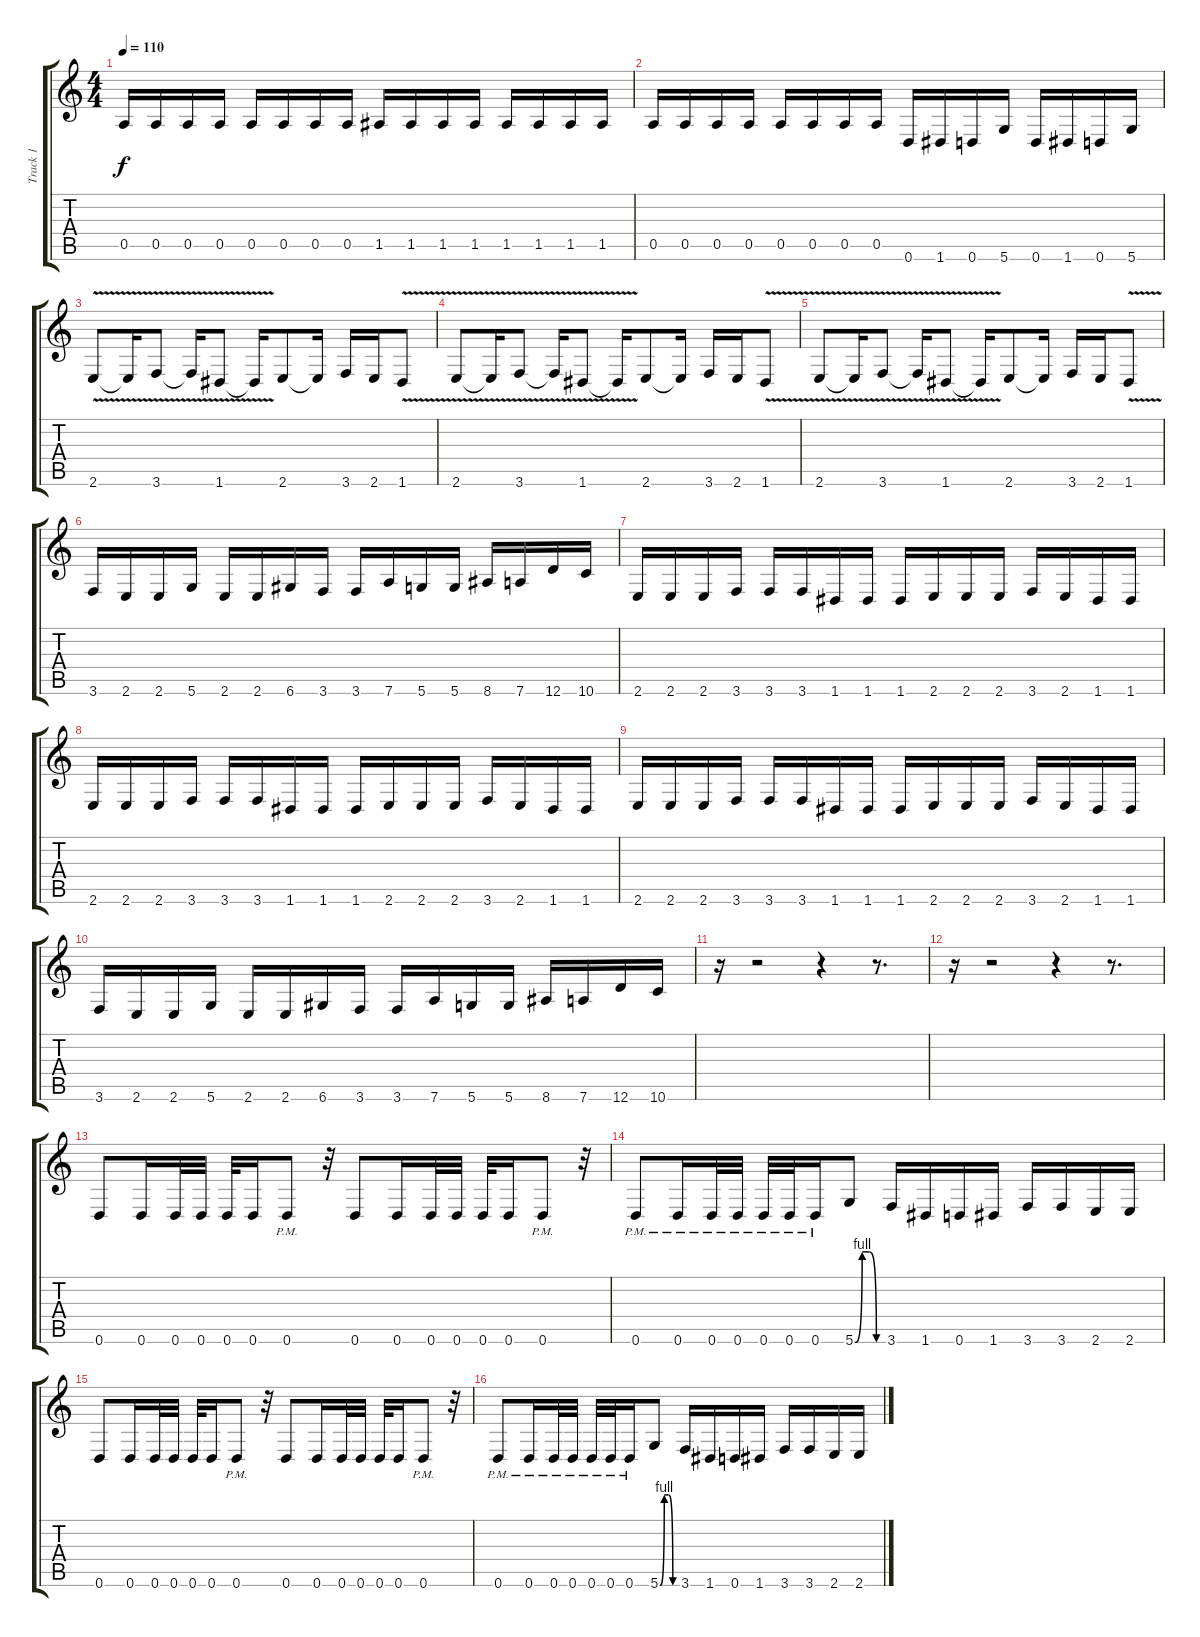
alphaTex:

\track ("Track 1" "Track 1") {instrument distortionguitar}
\staff {score tabs}
\tuning (E4 B3 G3 D3 A2 D2) {hide}
\ts (4 4)
\tempo 110
\clef g2
\ks c
0.5.16{dy f} 0.5.16 0.5.16 0.5.16 0.5.16 0.5.16 0.5.16 0.5.16 1.5.16 1.5.16 1.5.16 1.5.16 1.5.16 1.5.16 1.5.16 1.5.16 |
0.5.16 0.5.16 0.5.16 0.5.16 0.5.16 0.5.16 0.5.16 0.5.16 0.6.16 1.6.16 0.6.16 5.6.16 0.6.16 1.6.16 0.6.16 5.6.16 |
2.6{v}.8 2.6{v t}.16 3.6{v}.8 3.6{v t}.16 1.6{v}.8 1.6{v t}.16 2.6.8 2.6{t}.16 3.6.16 2.6.16 1.6{v}.8 |
2.6{v}.8 2.6{v t}.16 3.6{v}.8 3.6{v t}.16 1.6{v}.8 1.6{v t}.16 2.6.8 2.6{t}.16 3.6.16 2.6.16 1.6{v}.8 |
2.6{v}.8 2.6{v t}.16 3.6{v}.8 3.6{v t}.16 1.6{v}.8 1.6{v t}.16 2.6.8 2.6{t}.16 3.6.16 2.6.16 1.6{v}.8 |
3.6.16 2.6.16 2.6.16 5.6.16 2.6.16 2.6.16 6.6.16 3.6.16 3.6.16 7.6.16 5.6.16 5.6.16 8.6.16 7.6.16 12.6.16 10.6.16 |
2.6.16 2.6.16 2.6.16 3.6.16 3.6.16 3.6.16 1.6.16 1.6.16 1.6.16 2.6.16 2.6.16 2.6.16 3.6.16 2.6.16 1.6.16 1.6.16 |
2.6.16 2.6.16 2.6.16 3.6.16 3.6.16 3.6.16 1.6.16 1.6.16 1.6.16 2.6.16 2.6.16 2.6.16 3.6.16 2.6.16 1.6.16 1.6.16 |
2.6.16 2.6.16 2.6.16 3.6.16 3.6.16 3.6.16 1.6.16 1.6.16 1.6.16 2.6.16 2.6.16 2.6.16 3.6.16 2.6.16 1.6.16 1.6.16 |
3.6.16 2.6.16 2.6.16 5.6.16 2.6.16 2.6.16 6.6.16 3.6.16 3.6.16 7.6.16 5.6.16 5.6.16 8.6.16 7.6.16 12.6.16 10.6.16 |
r.16 r.2 r.4 r.8{d} |
r.16 r.2 r.4 r.8{d} |
0.6.8 0.6.16 0.6.32 0.6.32 0.6.32 0.6.16 0.6{pm}.8 r.32 0.6.8 0.6.16 0.6.32 0.6.32 0.6.32 0.6.16 0.6{pm}.8 r.32 |
0.6{pm}.8 0.6{pm}.16 0.6{pm}.32 0.6{pm}.32 0.6{pm}.32 0.6{pm}.32 0.6{pm}.16 5.6{be (custom 0 0 15 4 30 4 45 0 60 0)}.8 3.6.16 1.6.16 0.6.16 1.6.16 3.6.16 3.6.16 2.6.16 2.6.16 |
0.6.8 0.6.16 0.6.32 0.6.32 0.6.32 0.6.16 0.6{pm}.8 r.32 0.6.8 0.6.16 0.6.32 0.6.32 0.6.32 0.6.16 0.6{pm}.8 r.32 |
0.6{pm}.8 0.6{pm}.16 0.6{pm}.32 0.6{pm}.32 0.6{pm}.32 0.6{pm}.32 0.6{pm}.16 5.6{be (custom 0 0 15 4 30 4 45 0 60 0)}.8 3.6.16 1.6.16 0.6.16 1.6.16 3.6.16 3.6.16 2.6.16 2.6.16
